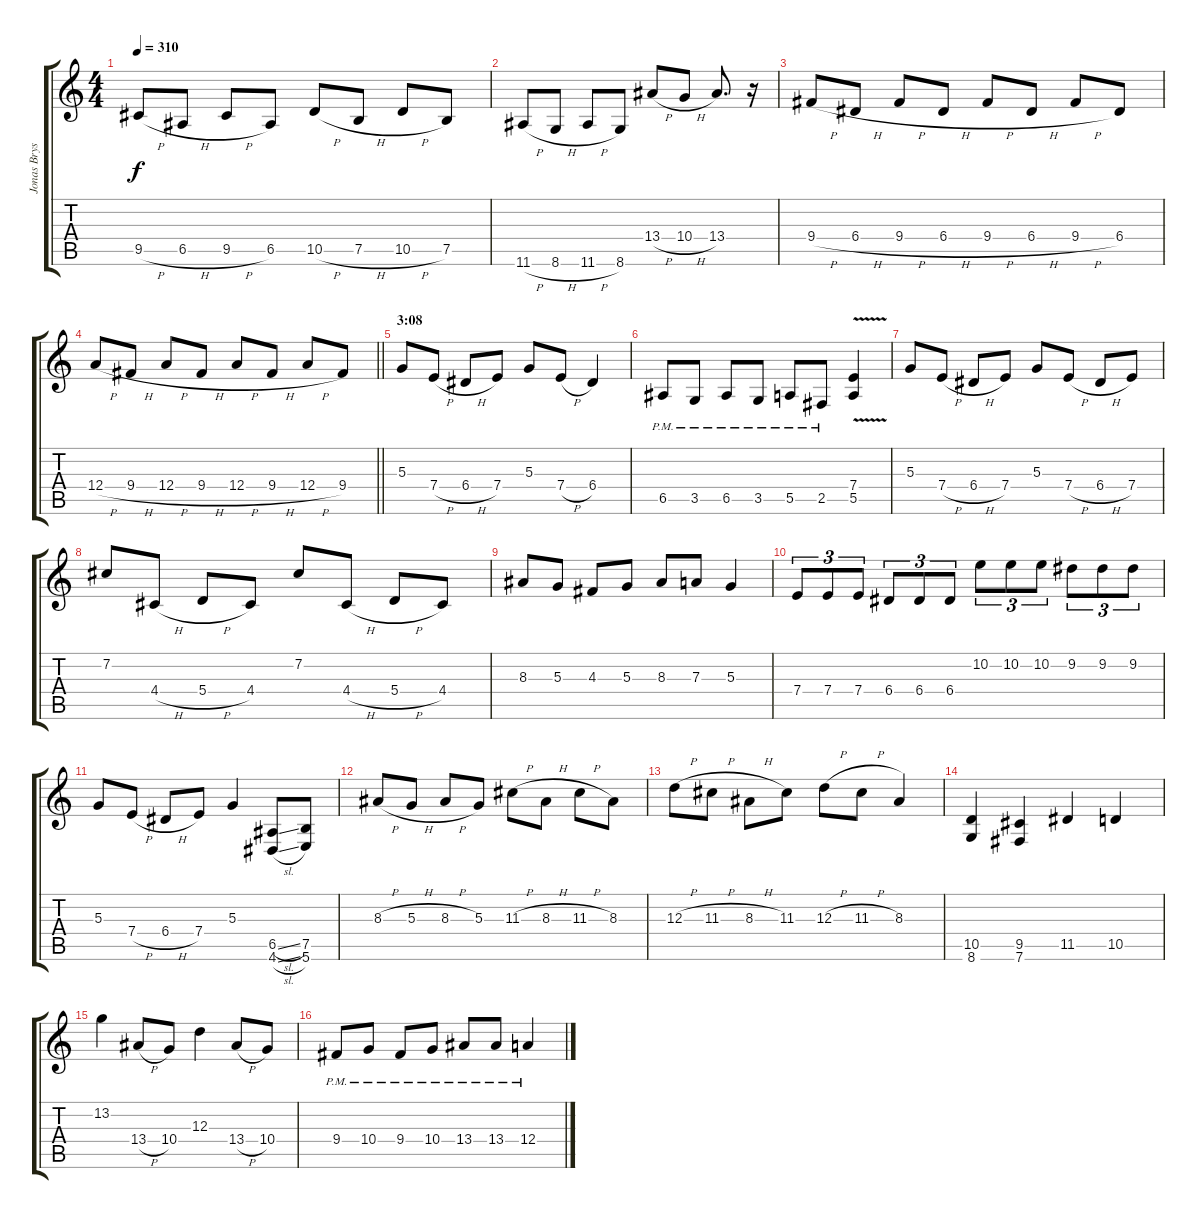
\track ("Jonas Bryssling" "Jonas Brys") {instrument overdrivenguitar}
\staff {score tabs}
\tuning (B3 Gb3 D3 A2 E2 B1) {hide}
\ts (4 4)
\tempo 310
\clef g2
\ks c
9.5{h}.8{dy f} 6.5{h}.8 9.5{h}.8 6.5.8 10.5{h}.8 7.5{h}.8 10.5{h}.8 7.5.8 |
11.6{h}.8 8.6{h}.8 11.6{h}.8 8.6.8 13.4{h}.8 10.4{h}.8 13.4.8{d} r.16 |
9.4{h}.8 6.4{h}.8 9.4{h}.8 6.4{h}.8 9.4{h}.8 6.4{h}.8 9.4{h}.8 6.4.8 |
\barLineRight lightlight
12.4{h}.8 9.4{h}.8 12.4{h}.8 9.4{h}.8 12.4{h}.8 9.4{h}.8 12.4{h}.8 9.4.8 |
\section ("" "3:08")
5.3.8 7.4{h}.8 6.4{h}.8 7.4.8 5.3.8 7.4{h}.8 6.4.4 |
6.5{pm}.8 3.5{pm}.8 6.5{pm}.8 3.5{pm}.8 5.5{pm}.8 2.5{pm}.8 (7.4 5.5{v}).4 |
5.3.8 7.4{h}.8 6.4{h}.8 7.4.8 5.3.8 7.4{h}.8 6.4{h}.8 7.4.8 |
7.2.8 4.4{h}.8 5.4{h}.8 4.4.8 7.2.8 4.4{h}.8 5.4{h}.8 4.4.8 |
8.3.8 5.3.8 4.3.8 5.3.8 8.3.8 7.3.8 5.3.4 |
7.4.8{tu (3 2)} 7.4.8{tu (3 2)} 7.4.8{tu (3 2)} 6.4.8{tu (3 2)} 6.4.8{tu (3 2)} 6.4.8{tu (3 2)} 10.2.8{tu (3 2)} 10.2.8{tu (3 2)} 10.2.8{tu (3 2)} 9.2.8{tu (3 2)} 9.2.8{tu (3 2)} 9.2.8{tu (3 2)} |
5.3.8 7.4{h}.8 6.4{h}.8 7.4.8 5.3.4 (6.5{sl} 4.6{sl}).8 (7.5 5.6).8 |
8.3{h}.8 5.3{h}.8 8.3{h}.8 5.3.8 11.3{h}.8 8.3{h}.8 11.3{h}.8 8.3.8 |
12.3{h}.8 11.3{h}.8 8.3{h}.8 11.3.8 12.3{h}.8 11.3{h}.8 8.3.4 |
(10.5 8.6).4 (9.5 7.6).4 11.5.4 10.5.4 |
13.2.4 13.4{h}.8 10.4.8 12.3.4 13.4{h}.8 10.4.8 |
9.4{pm}.8 10.4{pm}.8 9.4{pm}.8 10.4{pm}.8 13.4{pm}.8 13.4{pm}.8 12.4{pm}.4
